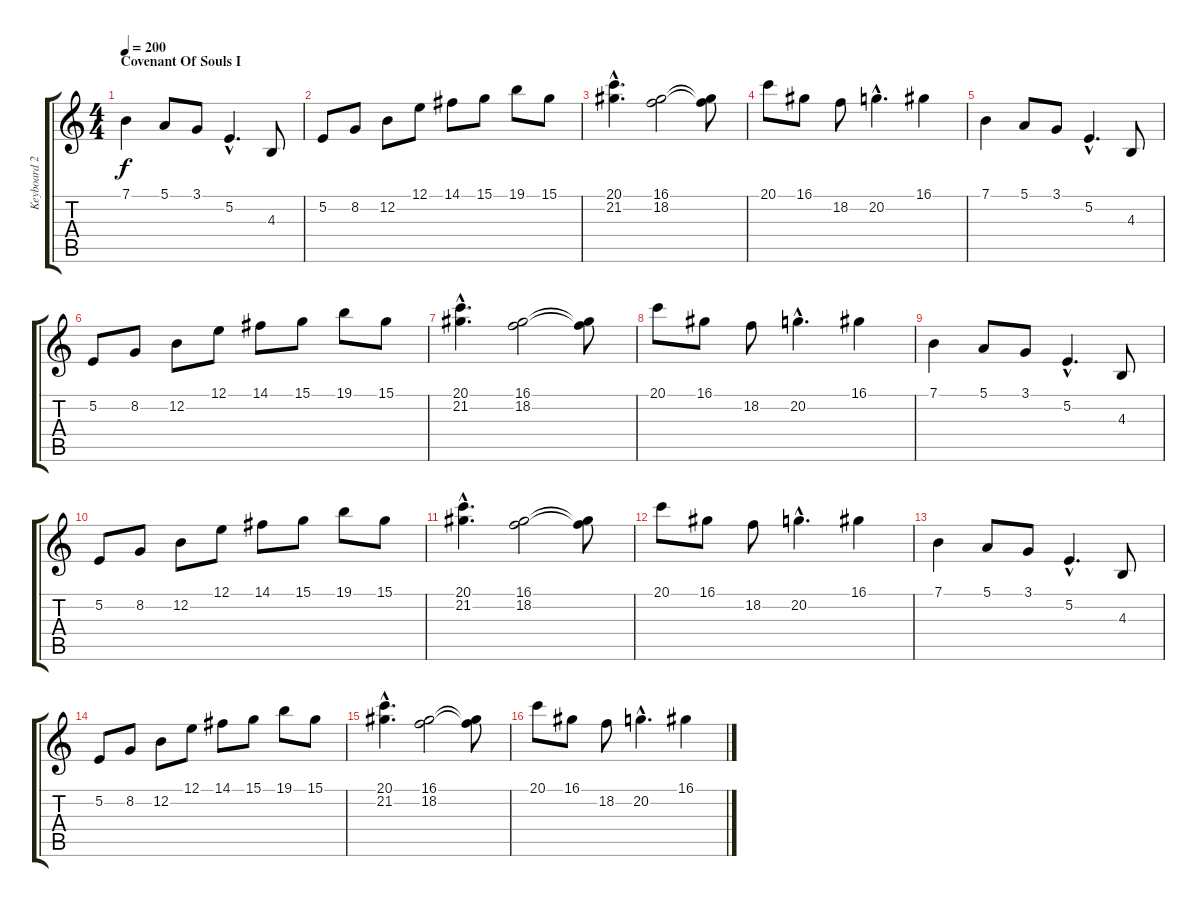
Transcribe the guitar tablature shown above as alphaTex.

\track ("Keyboard 2" "Keyboard 2") {instrument synthstrings1}
\staff {score tabs}
\tuning (E4 B3 G3 D3 A2 E2) {hide}
\ts (4 4)
\section ("" "Covenant Of Souls I")
\tempo 200
\clef g2
\ks c
7.1.4{dy f instrument synthstrings1} 5.1.8 3.1.8 5.2{hac}.4{d} 4.3.8 |
5.2.8 8.2.8 12.2.8 12.1.8 14.1.8 15.1.8 19.1.8 15.1.8 |
(20.1{hac} 21.2{hac}).4{d} (16.1 18.2).2 (16.1{t} 18.2{t}).8 |
20.1.8 16.1.8 18.2.8 20.2{hac}.4{d} 16.1.4 |
7.1.4 5.1.8 3.1.8 5.2{hac}.4{d} 4.3.8 |
5.2.8 8.2.8 12.2.8 12.1.8 14.1.8 15.1.8 19.1.8 15.1.8 |
(20.1{hac} 21.2{hac}).4{d} (16.1 18.2).2 (16.1{t} 18.2{t}).8 |
20.1.8 16.1.8 18.2.8 20.2{hac}.4{d} 16.1.4 |
7.1.4 5.1.8 3.1.8 5.2{hac}.4{d} 4.3.8 |
5.2.8 8.2.8 12.2.8 12.1.8 14.1.8 15.1.8 19.1.8 15.1.8 |
(20.1{hac} 21.2{hac}).4{d} (16.1 18.2).2 (16.1{t} 18.2{t}).8 |
20.1.8 16.1.8 18.2.8 20.2{hac}.4{d} 16.1.4 |
7.1.4 5.1.8 3.1.8 5.2{hac}.4{d} 4.3.8 |
5.2.8 8.2.8 12.2.8 12.1.8 14.1.8 15.1.8 19.1.8 15.1.8 |
(20.1{hac} 21.2{hac}).4{d} (16.1 18.2).2 (16.1{t} 18.2{t}).8 |
20.1.8 16.1.8 18.2.8 20.2{hac}.4{d} 16.1.4
